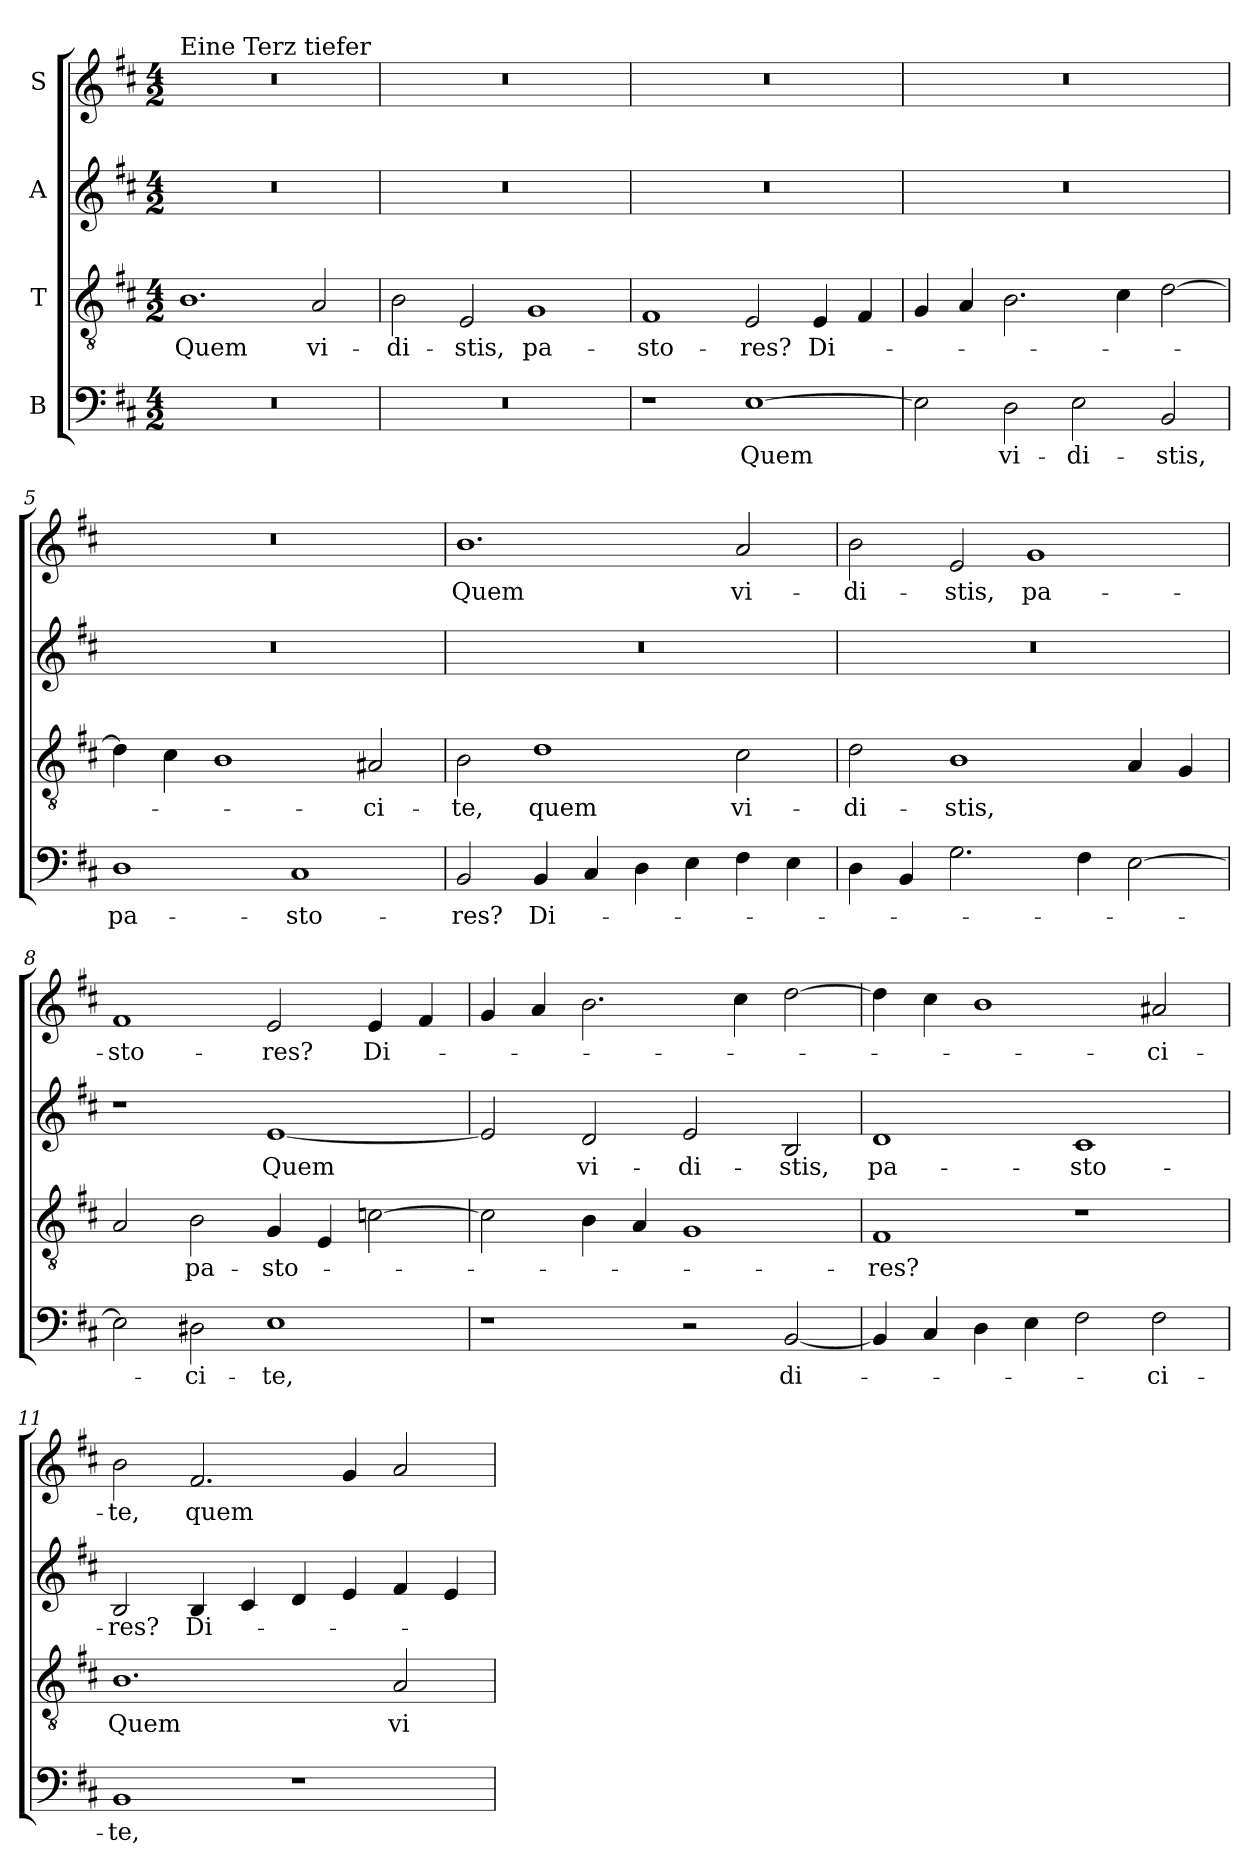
**kern	**text	**kern	**text	**kern	**text	**kern	**text
*part4	*part4	*part3	*part3	*part2	*part2	*part1	*part1
*staff4	*staff4	*staff3	*staff3	*staff2	*staff2	*staff1	*staff1
*I"B	*	*I"T	*	*I"A	*	*I"S	*
*clefF4	*	*clefGv2	*	*clefG2	*	*clefG2	*
*k[f#c#]	*	*k[f#c#]	*	*k[f#c#]	*	*k[f#c#]	*
*M4/2	*	*M4/2	*	*M4/2	*	*M4/2	*
*MM180	*	*MM180	*	*MM180	*	*MM180	*
=1	=1	=1	=1	=1	=1	=1	=1
!	!	!	!	!	!	!LO:TX:a:t=Eine Terz tiefer	!
0r	.	1.B	Quem	0r	.	0r	.
.	.	2A/	vi-	.	.	.	.
=2	=2	=2	=2	=2	=2	=2	=2
0r	.	2B\	-di-	0r	.	0r	.
.	.	2E/	-stis,	.	.	.	.
.	.	1G	pa-	.	.	.	.
=3	=3	=3	=3	=3	=3	=3	=3
1r	.	1F#	-sto-	0r	.	0r	.
[1E	Quem	2E/	-res?	.	.	.	.
.	.	4E/	Di-	.	.	.	.
.	.	4F#/	.	.	.	.	.
=4	=4	=4	=4	=4	=4	=4	=4
2E\]	.	4G/	.	0r	.	0r	.
.	.	4A/	.	.	.	.	.
2D\	vi-	2.B\	.	.	.	.	.
2E\	-di-	.	.	.	.	.	.
.	.	4c#\	.	.	.	.	.
2BB/	-stis,	[2d\	.	.	.	.	.
=5	=5	=5	=5	=5	=5	=5	=5
1D	pa-	4d\]	.	0r	.	0r	.
.	.	4c#\	.	.	.	.	.
.	.	1B	.	.	.	.	.
1C#	-sto-	.	.	.	.	.	.
.	.	2A#X/	-ci-	.	.	.	.
!!LO:LB:g=z
=6	=6	=6	=6	=6	=6	=6	=6
2BB/	-res?	2B\	-te,	0r	.	1.b	Quem
4BB/	Di-	1d	quem	.	.	.	.
4C#/	.	.	.	.	.	.	.
4D\	.	.	.	.	.	.	.
4E\	.	.	.	.	.	.	.
4F#\	.	2c#\	vi-	.	.	2a/	vi-
4E\	.	.	.	.	.	.	.
=7	=7	=7	=7	=7	=7	=7	=7
4D\	.	2d\	-di-	0r	.	2b\	-di-
4BB/	.	.	.	.	.	.	.
2.G\	.	1B	-stis,	.	.	2e/	-stis,
.	.	.	.	.	.	1g	pa-
4F#\	.	.	.	.	.	.	.
[2E\	.	4A/	.	.	.	.	.
.	.	4G/	.	.	.	.	.
=8	=8	=8	=8	=8	=8	=8	=8
2E\]	.	2A/	.	1r	.	1f#	-sto-
2D#X\	-ci-	2B\	pa-	.	.	.	.
1E	-te,	4G/	-sto-	[1e	Quem	2e/	-res?
.	.	4E/	.	.	.	.	.
.	.	[2cn\	.	.	.	4e/	Di-
.	.	.	.	.	.	4f#/	.
=9	=9	=9	=9	=9	=9	=9	=9
1r	.	2c\]	.	2e/]	.	4g/	.
.	.	.	.	.	.	4a/	.
.	.	4B\	.	2d/	vi-	2.b\	.
.	.	4A/	.	.	.	.	.
2r	.	1G	.	2e/	-di-	.	.
.	.	.	.	.	.	4cc#\	.
[2BB/	di-	.	.	2B/	-stis,	[2dd\	.
=10	=10	=10	=10	=10	=10	=10	=10
4BB/]	.	1F#	-res?	1d	pa-	4dd\]	.
4C#/	.	.	.	.	.	4cc#\	.
4D\	.	.	.	.	.	1b	.
4E\	.	.	.	.	.	.	.
2F#\	.	1r	.	1c#	-sto-	.	.
2F#\	-ci-	.	.	.	.	2a#X/	-ci-
!!LO:LB:g=z
=11	=11	=11	=11	=11	=11	=11	=11
1BB	-te,	1.B	Quem	2B/	-res?	2b\	-te,
.	.	.	.	4B/	Di-	2.f#/	quem
.	.	.	.	4c#/	.	.	.
1r	.	.	.	4d/	.	.	.
.	.	.	.	4e/	.	4g/	.
.	.	2A/	vi-	4f#/	.	2a/	.
.	.	.	.	4e/	.	.	.
=	=	=	=	=	=	=	=
*-	*-	*-	*-	*-	*-	*-	*-
